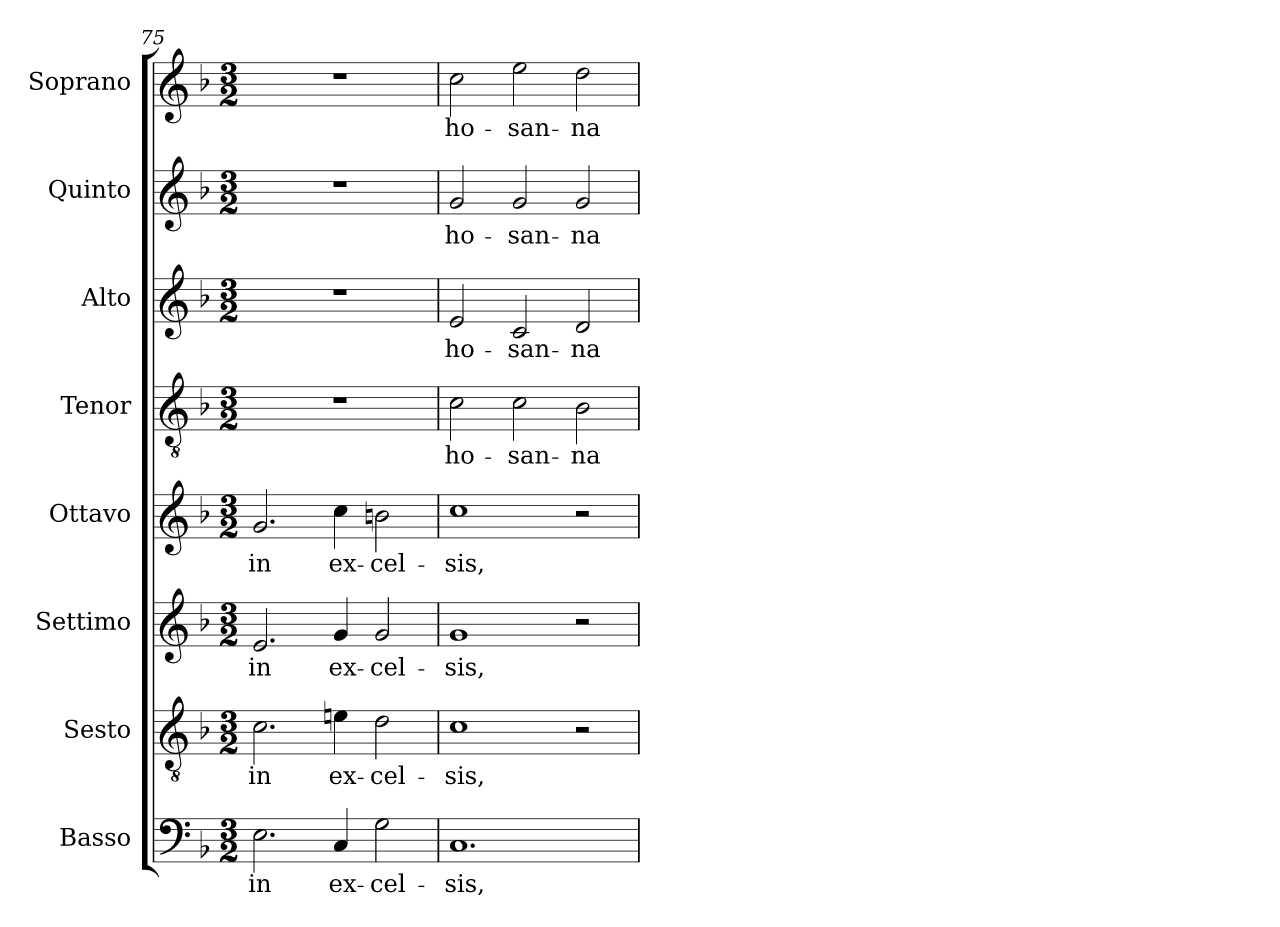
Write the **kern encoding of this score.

**kern	**text	**kern	**text	**kern	**text	**kern	**text	**kern	**text	**kern	**text	**kern	**text	**kern	**text
*part8	*part8	*part7	*part7	*part6	*part6	*part5	*part5	*part4	*part4	*part3	*part3	*part2	*part2	*part1	*part1
*staff8	*staff8	*staff7	*staff7	*staff6	*staff6	*staff5	*staff5	*staff4	*staff4	*staff3	*staff3	*staff2	*staff2	*staff1	*staff1
*I"Basso	*	*I"Sesto	*	*I"Settimo	*	*I"Ottavo	*	*I"Tenor	*	*I"Alto	*	*I"Quinto	*	*I"Soprano	*
*I'B.	*	*I'Ss.	*	*I'St.	*	*I'Ot.	*	*I'T.	*	*I'A.	*	*I'Q.	*	*I'S.	*
*clefF4	*	*clefGv2	*	*clefG2	*	*clefG2	*	*clefGv2	*	*clefG2	*	*clefG2	*	*clefG2	*
*	*	*ITrd7c12	*	*	*	*	*	*ITrd7c12	*	*	*	*	*	*	*
*k[b-]	*	*k[b-]	*	*k[b-]	*	*k[b-]	*	*k[b-]	*	*k[b-]	*	*k[b-]	*	*k[b-]	*
*F:	*	*F:	*	*F:	*	*F:	*	*F:	*	*F:	*	*F:	*	*F:	*
*M3/2	*	*M3/2	*	*M3/2	*	*M3/2	*	*M3/2	*	*M3/2	*	*M3/2	*	*M3/2	*
=75	=75	=75	=75	=75	=75	=75	=75	=75	=75	=75	=75	=75	=75	=75	=75
!	!LO:LY:b:color=#000000	!	!	!	!	!	!	!	!	!	!	!	!	!	!
!	!	!	!LO:LY:b:color=#000000	!	!	!	!	!	!	!	!	!	!	!	!
!	!	!	!	!	!LO:LY:b:color=#000000	!	!	!	!	!	!	!	!	!	!
!	!	!	!	!	!	!	!LO:LY:b:color=#000000	!LO:N:vis=1	!	!LO:N:vis=1	!	!LO:N:vis=1	!	!LO:N:vis=1	!
2.Ei\	in	2.Ci\	in	2.ei/	in	2.gi/	in	1.r	.	1.r	.	1.r	.	1.r	.
!	!LO:LY:b:color=#000000	!	!	!	!	!	!	!	!	!	!	!	!	!	!
!	!	!	!LO:LY:b:color=#000000	!	!	!	!	!	!	!	!	!	!	!	!
!	!	!	!	!	!LO:LY:b:color=#000000	!	!	!	!	!	!	!	!	!	!
!	!	!	!	!	!	!	!LO:LY:b:color=#000000	!	!	!	!	!	!	!	!
4Ci/	ex-	4Eni\	ex-	4gi/	ex-	4cci\	ex-	.	.	.	.	.	.	.	.
!	!LO:LY:b:color=#000000	!	!	!	!	!	!	!	!	!	!	!	!	!	!
!	!	!	!LO:LY:b:color=#000000	!	!	!	!	!	!	!	!	!	!	!	!
!	!	!	!	!	!LO:LY:b:color=#000000	!	!	!	!	!	!	!	!	!	!
!	!	!	!	!	!	!	!LO:LY:b:color=#000000	!	!	!	!	!	!	!	!
2Gi\	-cel-	2Di\	-cel-	2gi/	-cel-	2bni\	-cel-	.	.	.	.	.	.	.	.
=76	=76	=76	=76	=76	=76	=76	=76	=76	=76	=76	=76	=76	=76	=76	=76
!	!LO:LY:b:color=#000000	!	!	!	!	!	!	!	!	!	!	!	!	!	!
!	!	!	!LO:LY:b:color=#000000	!	!	!	!	!	!	!	!	!	!	!	!
!	!	!	!	!	!LO:LY:b:color=#000000	!	!	!	!	!	!	!	!	!	!
!	!	!	!	!	!	!	!LO:LY:b:color=#000000	!	!	!	!	!	!	!	!
!	!	!	!	!	!	!	!	!	!LO:LY:b:color=#000000	!	!	!	!	!	!
!	!	!	!	!	!	!	!	!	!	!	!LO:LY:b:color=#000000	!	!	!	!
!	!	!	!	!	!	!	!	!	!	!	!	!	!LO:LY:b:color=#000000	!	!
!	!	!	!	!	!	!	!	!	!	!	!	!	!	!	!LO:LY:b:color=#000000
1.Ci	-sis,	1Ci	-sis,	1gi	-sis,	1cci	-sis,	2Ci\	ho-	2ei/	ho-	2gi/	ho-	2cci\	ho-
!	!	!	!	!	!	!	!	!	!LO:LY:b:color=#000000	!	!	!	!	!	!
!	!	!	!	!	!	!	!	!	!	!	!LO:LY:b:color=#000000	!	!	!	!
!	!	!	!	!	!	!	!	!	!	!	!	!	!LO:LY:b:color=#000000	!	!
!	!	!	!	!	!	!	!	!	!	!	!	!	!	!	!LO:LY:b:color=#000000
.	.	.	.	.	.	.	.	2Ci\	-san-	2ci/	-san-	2gi/	-san-	2eei\	-san-
!	!	!	!	!	!	!	!	!	!LO:LY:b:color=#000000	!	!	!	!	!	!
!	!	!	!	!	!	!	!	!	!	!	!LO:LY:b:color=#000000	!	!	!	!
!	!	!	!	!	!	!	!	!	!	!	!	!	!LO:LY:b:color=#000000	!	!
!	!	!	!	!	!	!	!	!	!	!	!	!	!	!	!LO:LY:b:color=#000000
.	.	2r	.	2r	.	2r	.	2BB-i\	-na	2di/	-na	2gi/	-na	2ddi\	-na
=	=	=	=	=	=	=	=	=	=	=	=	=	=	=	=
*-	*-	*-	*-	*-	*-	*-	*-	*-	*-	*-	*-	*-	*-	*-	*-
